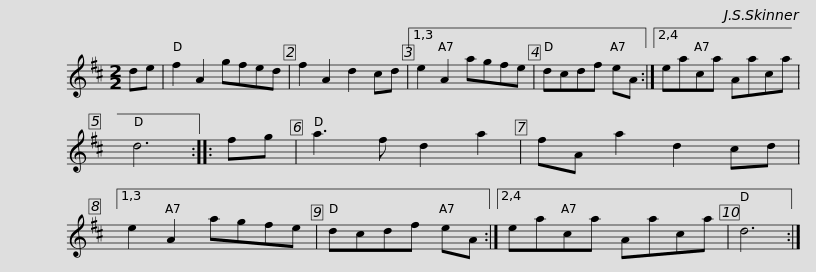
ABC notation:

X:1
L:1/8
M:2/2
I:linebreak $
K:D
V:1 treble
V:1
 de | f2 A2 gfed | f2 A2 d2 cd |1,3 e2 A2 agfe | dcdf eA :|2,4 %5
 eaca Aaca | d6 :: fg |$ a3 f d2 a2 | fA a2 d2 cd |1,3 %10
 e2 A2 agfe | dcdf eA :|2,4 eaca Aaca | d6 :| %14
